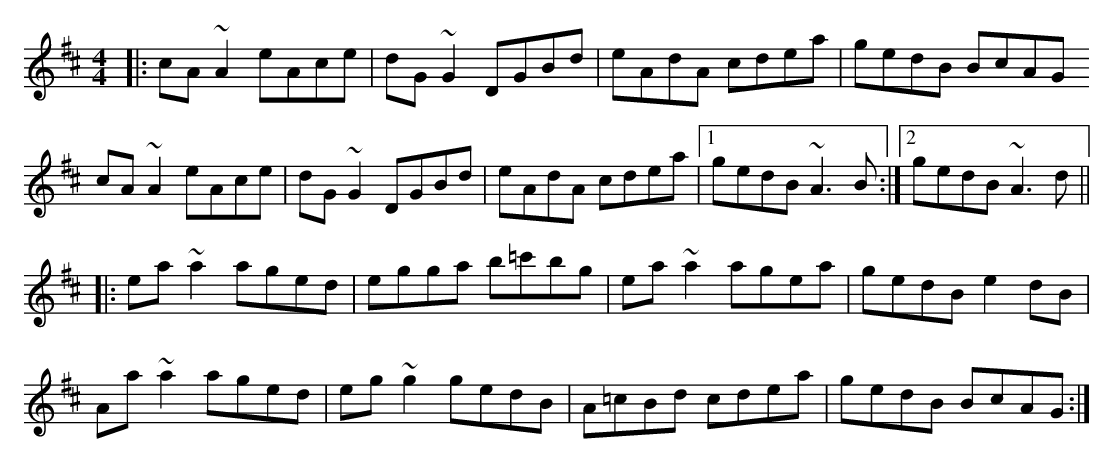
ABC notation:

X:1
M:4/4
K:Amix
|:cA~A2 eAce|dG~G2 DGBd|eAdA cdea|gedB BcAG
cA~A2 eAce|dG~G2 DGBd|eAdA cdea|1 gedB ~A3B:|2 gedB ~A3d||
|:ea~a2 aged|egga b=c'bg|ea~a2 agea|gedB e2dB|
Aa~a2 aged|eg~g2 gedB|A=cBd cdea|gedB BcAG:|
